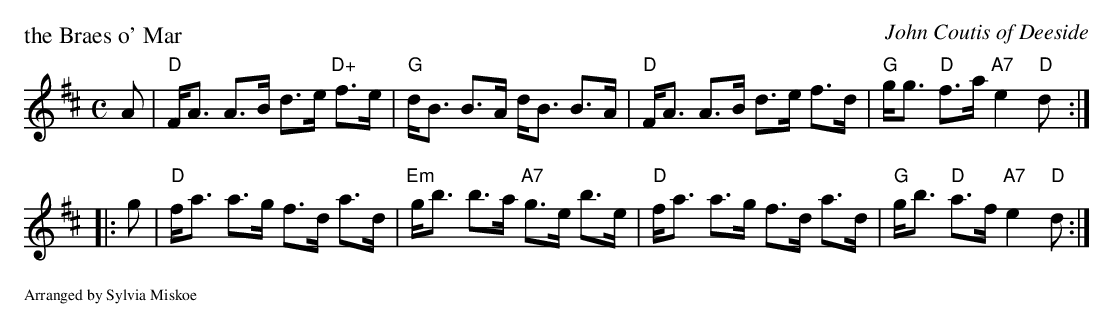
X:1
P: the Braes o' Mar
C: John Coutis of Deeside
M: C
L: 1/16
K: D
A2 \
| "D"FA3 A3B d3e "D+"f3e | "G"dB3 B3A dB3 B3A \
| "D"FA3 A3B d3e f3d | "G"gg3 "D"f3a "A7"e4 "D"d2 :|
|: g2 \
| "D"fa3 a3g f3d a3d | "Em"gb3 b3a "A7"g3e b3e \
| "D"fa3 a3g f3d a3d | "G"gb3 "D"a3f "A7"e4 "D"d2 :|
